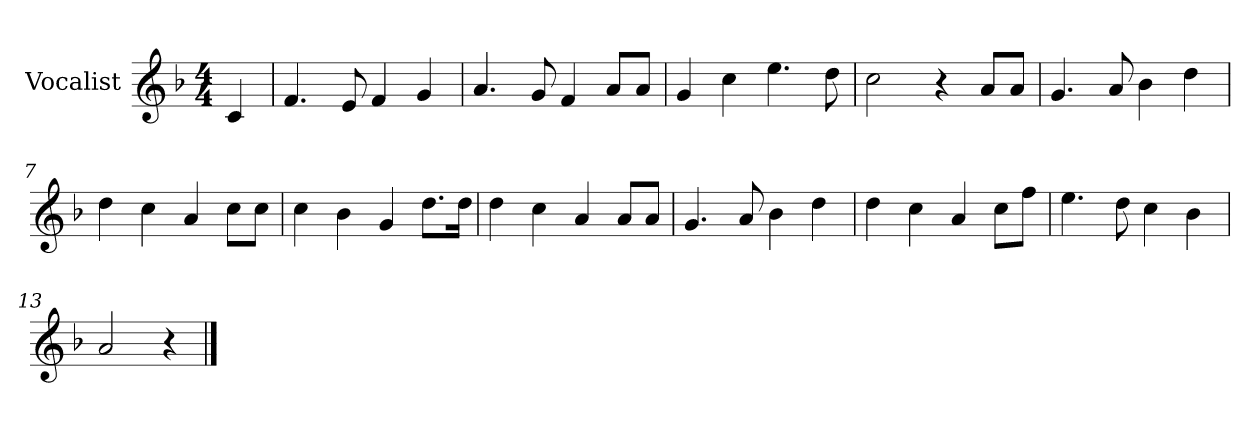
**kern
*part1
*staff1
*I"Vocalist
*k[b-]
*F:
*M4/4
=1
4c
=2
4.f
8e
4f
4g
=3
4.a
8g
4f
8aL
8aJ
=4
4g
4cc
4.ee
8dd
=5
2cc
4r
8aL
8aJ
=6
4.g
8a
4b-
4dd
=7
4dd
4cc
4a
8ccL
8ccJ
=8
4cc
4b-
4g
8.ddL
16ddJk
=9
4dd
4cc
4a
8aL
8aJ
=10
4.g
8a
4b-
4dd
=11
4dd
4cc
4a
8ccL
8ffJ
=12
4.ee
8dd
4cc
4b-
=13
2a
4r
==
*-
